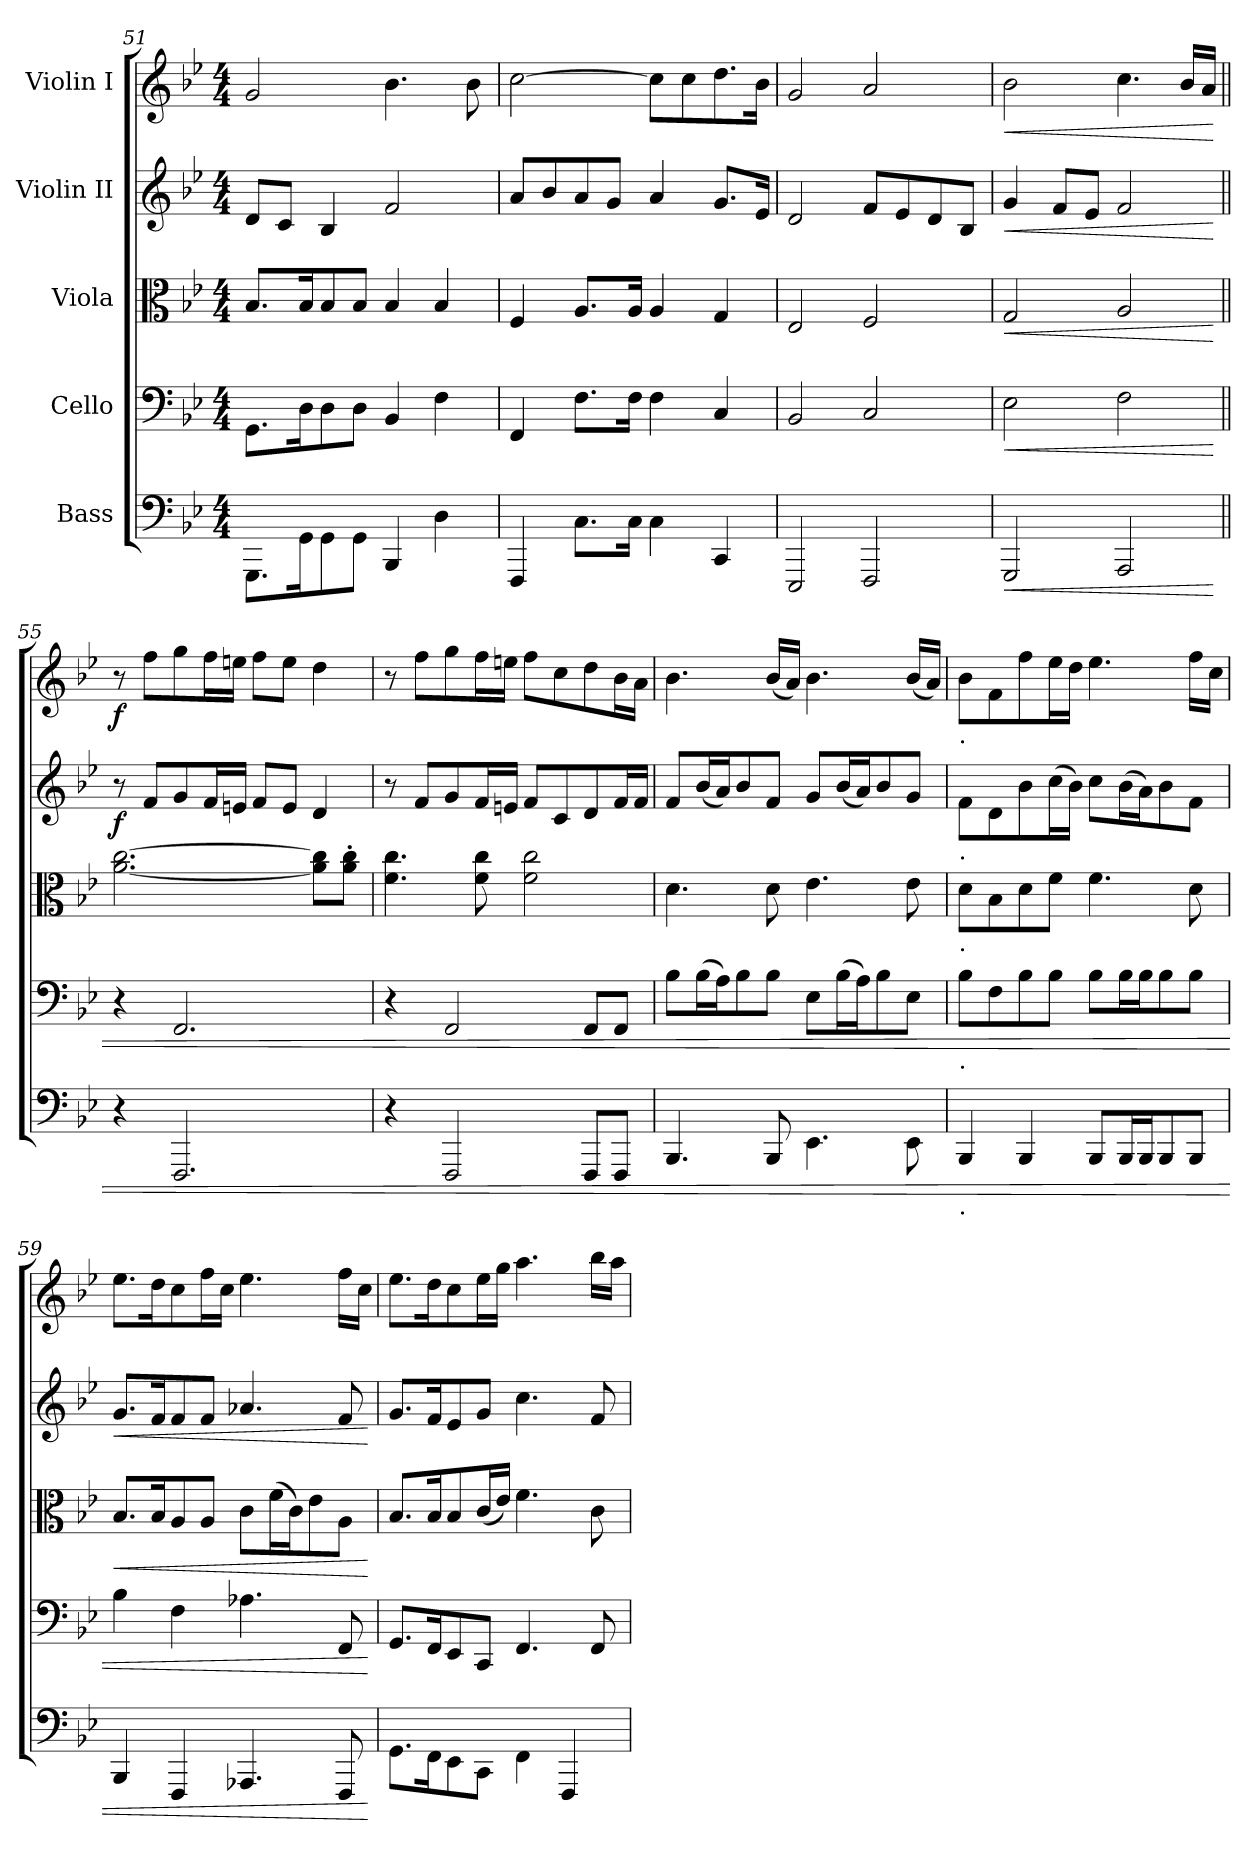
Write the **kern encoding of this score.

**kern	**dynam	**kern	**dynam	**kern	**dynam	**kern	**dynam	**kern	**dynam
*part5	*part5	*part4	*part4	*part3	*part3	*part2	*part2	*part1	*part1
*staff5	*staff5	*staff4	*staff4	*staff3	*staff3	*staff2	*staff2	*staff1	*staff1
*I"Bass	*	*I"Cello	*	*I"Viola	*	*I"Violin II	*	*I"Violin I	*
*clefF4	*	*clefF4	*	*clefC3	*	*clefG2	*	*clefG2	*
*ITrd7c12	*	*	*	*	*	*	*	*	*
*k[b-e-]	*	*k[b-e-]	*	*k[b-e-]	*	*k[b-e-]	*	*k[b-e-]	*
*B-:	*	*B-:	*	*B-:	*	*B-:	*	*B-:	*
*M4/4	*	*M4/4	*	*M4/4	*	*M4/4	*	*M4/4	*
=51	=51	=51	=51	=51	=51	=51	=51	=51	=51
8.GGGG\L	.	8.GG\L	.	8.B-/L	.	8d/L	.	2g/	.
.	.	.	.	.	.	8c/J	.	.	.
16GGG\K	.	16D\K	.	16B-/K	.	.	.	.	.
8GGG\	.	8D\	.	8B-/	.	4B-/	.	.	.
8GGG\J	.	8D\J	.	8B-/J	.	.	.	.	.
4BBBB-/	.	4BB-/	.	4B-/	.	2f/	.	4.b-\	.
4DD\	.	4F\	.	4B-/	.	.	.	.	.
.	.	.	.	.	.	.	.	8b-\	.
=52	=52	=52	=52	=52	=52	=52	=52	=52	=52
4FFFF/	.	4FF/	.	4F/	.	8a/L	.	[2cc\	.
.	.	.	.	.	.	8b-/	.	.	.
8.CC\L	.	8.F\L	.	8.A/L	.	8a/	.	.	.
.	.	.	.	.	.	8g/J	.	.	.
16CC\Jk	.	16F\Jk	.	16A/Jk	.	.	.	.	.
4CC\	.	4F\	.	4A/	.	4a/	.	8cc\L]	.
.	.	.	.	.	.	.	.	8cc\	.
4CCC/	.	4C/	.	4G/	.	8.g/L	.	8.dd\	.
.	.	.	.	.	.	16e-/Jk	.	16b-\Jk	.
=53	=53	=53	=53	=53	=53	=53	=53	=53	=53
2EEEE-/	.	2BB-/	.	2E-/	.	2d/	.	2g/	.
2FFFF/	.	2C/	.	2F/	.	8f/L	.	2a/	.
.	.	.	.	.	.	8e-/	.	.	.
.	.	.	.	.	.	8d/	.	.	.
.	.	.	.	.	.	8B-/J	.	.	.
=54	=54	=54	=54	=54	=54	=54	=54	=54	=54
!	!LO:HP:b	!	!LO:HP:b	!	!LO:HP:b	!	!LO:HP:b	!	!LO:HP:b
2GGGG/	<	2E-\	<	2G/	<	4g/	<	2b-\	<
.	.	.	.	.	.	8f/L	.	.	.
.	.	.	.	.	.	8e-/J	.	.	.
2AAAA/	.	2F\	.	2A/	.	2f/	.	4.cc\	.
.	.	.	.	.	.	.	.	16b-/LL	.
.	.	.	.	.	.	.	.	16a/JJ	.
.	.	.	.	.	[	.	[	.	[
!!LO:LB:g=z
=55||	=55||	=55||	=55||	=55||	=55||	=55||	=55||	=55||	=55||
*	*	*	*	*	*	*	*	*MM84	*
!	!	!	!	!	!	!	!LO:DY:b	!	!LO:DY:b
4r	.	4r	.	[2.a\ [2.cc\	.	8r	f	8r	f
.	.	.	.	.	.	8f/L	.	8ff\L	.
2.FFFF/	.	2.FF/	.	.	.	8g/	.	8gg\	.
.	.	.	.	.	.	16f/L	.	16ff\L	.
.	.	.	.	.	.	16en/JJ	.	16een\JJ	.
.	.	.	.	.	.	8f/L	.	8ff\L	.
.	.	.	.	.	.	8e/J	.	8ee\J	.
.	.	.	.	8a\] 8cc\]L	.	4d/	.	4dd\	.
.	.	.	.	8a\' 8cc\'J	.	.	.	.	.
=56	=56	=56	=56	=56	=56	=56	=56	=56	=56
4r	.	4r	.	4.f\ 4.cc\	.	8r	.	8r	.
.	.	.	.	.	.	8f/L	.	8ff\L	.
2FFFF/	.	2FF/	.	.	.	8g/	.	8gg\	.
.	.	.	.	8f\ 8cc\	.	16f/L	.	16ff\L	.
.	.	.	.	.	.	16en/JJ	.	16een\JJ	.
.	.	.	.	2f\ 2cc\	.	8f/L	.	8ff\L	.
.	.	.	.	.	.	8c/	.	8cc\	.
8FFFF/L	.	8FF/L	.	.	.	8d/	.	8dd\	.
8FFFF/J	.	8FF/J	.	.	.	16f/L	.	16b-\L	.
.	.	.	.	.	.	16f/JJ	.	16a\JJ	.
=57	=57	=57	=57	=57	=57	=57	=57	=57	=57
*	*	*	*	*	*	*	*	*MM60	*
4.BBBB-/	.	8B-\L	.	4.d\	.	8f/L	.	4.b-\	.
.	.	(16B-\L	.	.	.	(16b-/L	.	.	.
.	.	16A\J)	.	.	.	16a/J)	.	.	.
.	.	8B-\	.	.	.	8b-/	.	.	.
8BBBB-/	.	8B-\J	.	8d\	.	8f/J	.	(16b-/LL	.
.	.	.	.	.	.	.	.	16a/JJ)	.
4.EEE-\	.	8E-\L	.	4.e-\	.	8g/L	.	4.b-\	.
.	.	(16B-\L	.	.	.	(16b-/L	.	.	.
.	.	16A\J)	.	.	.	16a/J)	.	.	.
.	.	8B-\	.	.	.	8b-/	.	.	.
8EEE-\	.	8E-\J	.	8e-\	.	8g/J	.	(16b-/LL	.
.	.	.	.	.	.	.	.	16a/JJ)	.
=58	=58	=58	=58	=58	=58	=58	=58	=58	=58
!	!	!	!	!	!	!	!	!LO:TX:b:t=.	!
!	!	!	!	!	!	!LO:TX:b:t=.	!	!	!
!	!	!	!	!LO:TX:b:t=.	!	!	!	!	!
!	!	!LO:TX:b:t=.	!	!	!	!	!	!	!
!LO:TX:b:t=.	!	!	!	!	!	!	!	!	!
4BBBB-/	.	8B-\L	.	8d\L	.	8f\L	.	8b-\L	.
.	.	8F\	.	8B-\	.	8d\	.	8f\	.
4BBBB-/	.	8B-\	.	8d\	.	8b-\	.	8ff\	.
.	.	8B-\J	.	8f\J	.	(16cc\L	.	16ee-\L	.
.	.	.	.	.	.	16b-\JJ)	.	16dd\JJ	.
8BBBB-/L	.	8B-\L	.	4.f\	.	8cc\L	.	4.ee-\	.
16BBBB-/L	.	16B-\L	.	.	.	(16b-\L	.	.	.
16BBBB-/J	.	16B-\J	.	.	.	16a\J)	.	.	.
8BBBB-/	.	8B-\	.	.	.	8b-\	.	.	.
8BBBB-/J	.	8B-\J	.	8d\	.	8f\J	.	16ff\LL	.
.	.	.	.	.	.	.	.	16cc\JJ	.
!!LO:LB:g=z
=59	=59	=59	=59	=59	=59	=59	=59	=59	=59
!	!	!	!	!	!LO:HP:b	!	!LO:HP:b	!	!
4BBBB-/	.	4B-\	.	8.B-/L	<	8.g/L	<	8.ee-\L	.
.	.	.	.	16B-/K	.	16f/K	.	16dd\K	.
4FFFF/	.	4F\	.	8A/	.	8f/	.	8cc\	.
.	.	.	.	8A/J	.	8f/J	.	16ff\L	.
.	.	.	.	.	.	.	.	16cc\JJ	.
4.AAAA-X/	.	4.A-X\	.	8c\L	.	4.a-X/	.	4.ee-\	.
.	.	.	.	(16f\L	.	.	.	.	.
.	.	.	.	16c\J)	.	.	.	.	.
.	.	.	.	8e-\	.	.	.	.	.
8FFFF/	.	8FF/	.	8A\J	.	8f/	.	16ff\LL	.
.	.	.	.	.	.	.	.	16cc\JJ	.
.	[	.	[	.	[	.	[	.	.
=60	=60	=60	=60	=60	=60	=60	=60	=60	=60
8.GGG\L	.	8.GG/L	.	8.B-/L	.	8.g/L	.	8.ee-\L	.
16FFF\K	.	16FF/K	.	16B-/K	.	16f/K	.	16dd\K	.
8EEE-\	.	8EE-/	.	8B-/	.	8e-/	.	8cc\	.
8CCC\J	.	8CC/J	.	(16c/L	.	8g/J	.	16ee-\L	.
.	.	.	.	16e-/JJ)	.	.	.	16gg\JJ	.
4FFF\	.	4.FF/	.	4.f\	.	4.cc\	.	4.aa\	.
4FFFF/	.	.	.	.	.	.	.	.	.
.	.	8FF/	.	8c\	.	8f/	.	16bb-\LL	.
.	.	.	.	.	.	.	.	16aa\JJ	.
=	=	=	=	=	=	=	=	=	=
*-	*-	*-	*-	*-	*-	*-	*-	*-	*-
